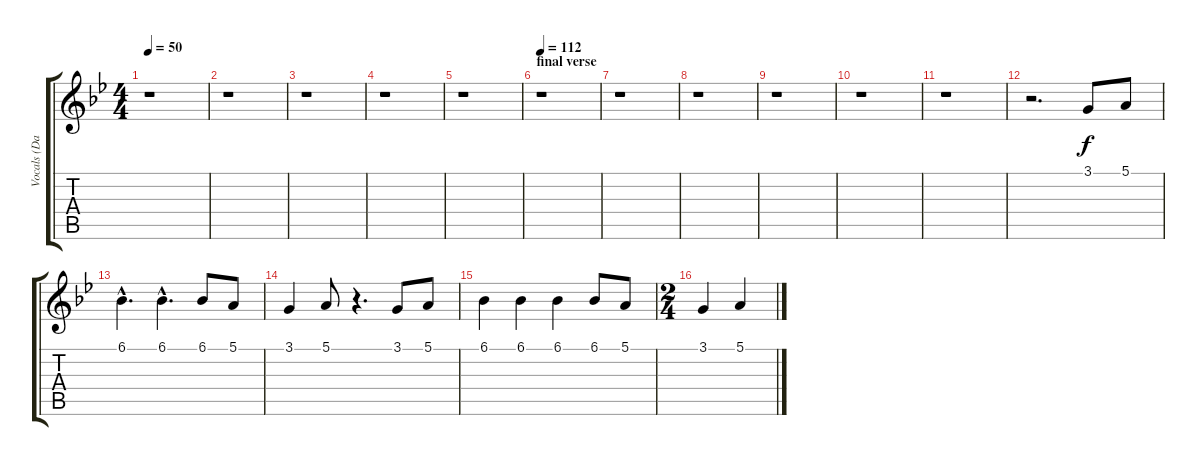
\track ("Vocals (Davies)" "Vocals (Da") {instrument lead6voice}
\staff {score tabs}
\tuning (E4 B3 G3 D3 A2 E2) {hide}
\ts (4 4)
\tempo 50
\clef g2
\ks bb
r.1{dy f} |
r.1 |
r.1 |
r.1 |
r.1 |
\section ("" "final verse")
\tempo 112
r.1 |
r.1 |
r.1 |
r.1 |
r.1 |
r.1 |
r.2{d volume 16} 3.1.8 5.1.8 |
6.1{hac}.4{d} 6.1{hac}.4{d} 6.1.8 5.1.8 |
3.1.4 5.1.8 r.4{d} 3.1.8 5.1.8 |
6.1.4 6.1.4 6.1.4 6.1.8 5.1.8 |
\ts (2 4)
3.1.4 5.1.4
